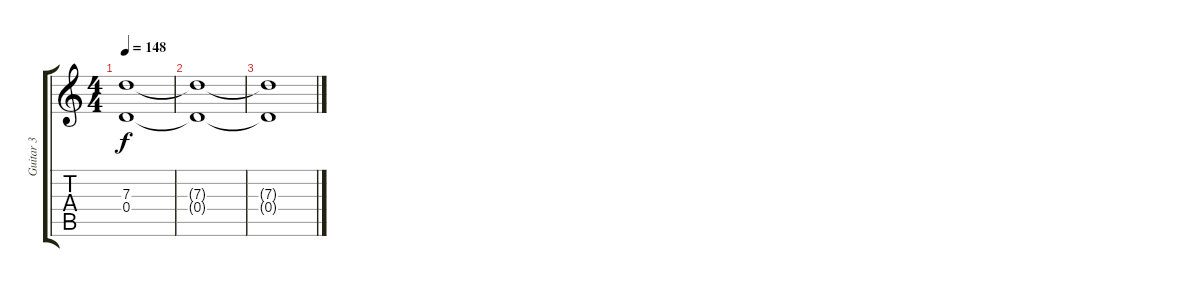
\track ("Guitar 3" "Guitar 3") {instrument distortionguitar}
\staff {score tabs}
\tuning (E4 B3 G3 D3 A2 D2) {hide}
\ts (4 4)
\tempo 148
\clef g2
\ks c
(7.3{t} 0.4{t}).1{dy f} |
(7.3{t} 0.4{t}).1 |
(7.3{t} 0.4{t}).1
